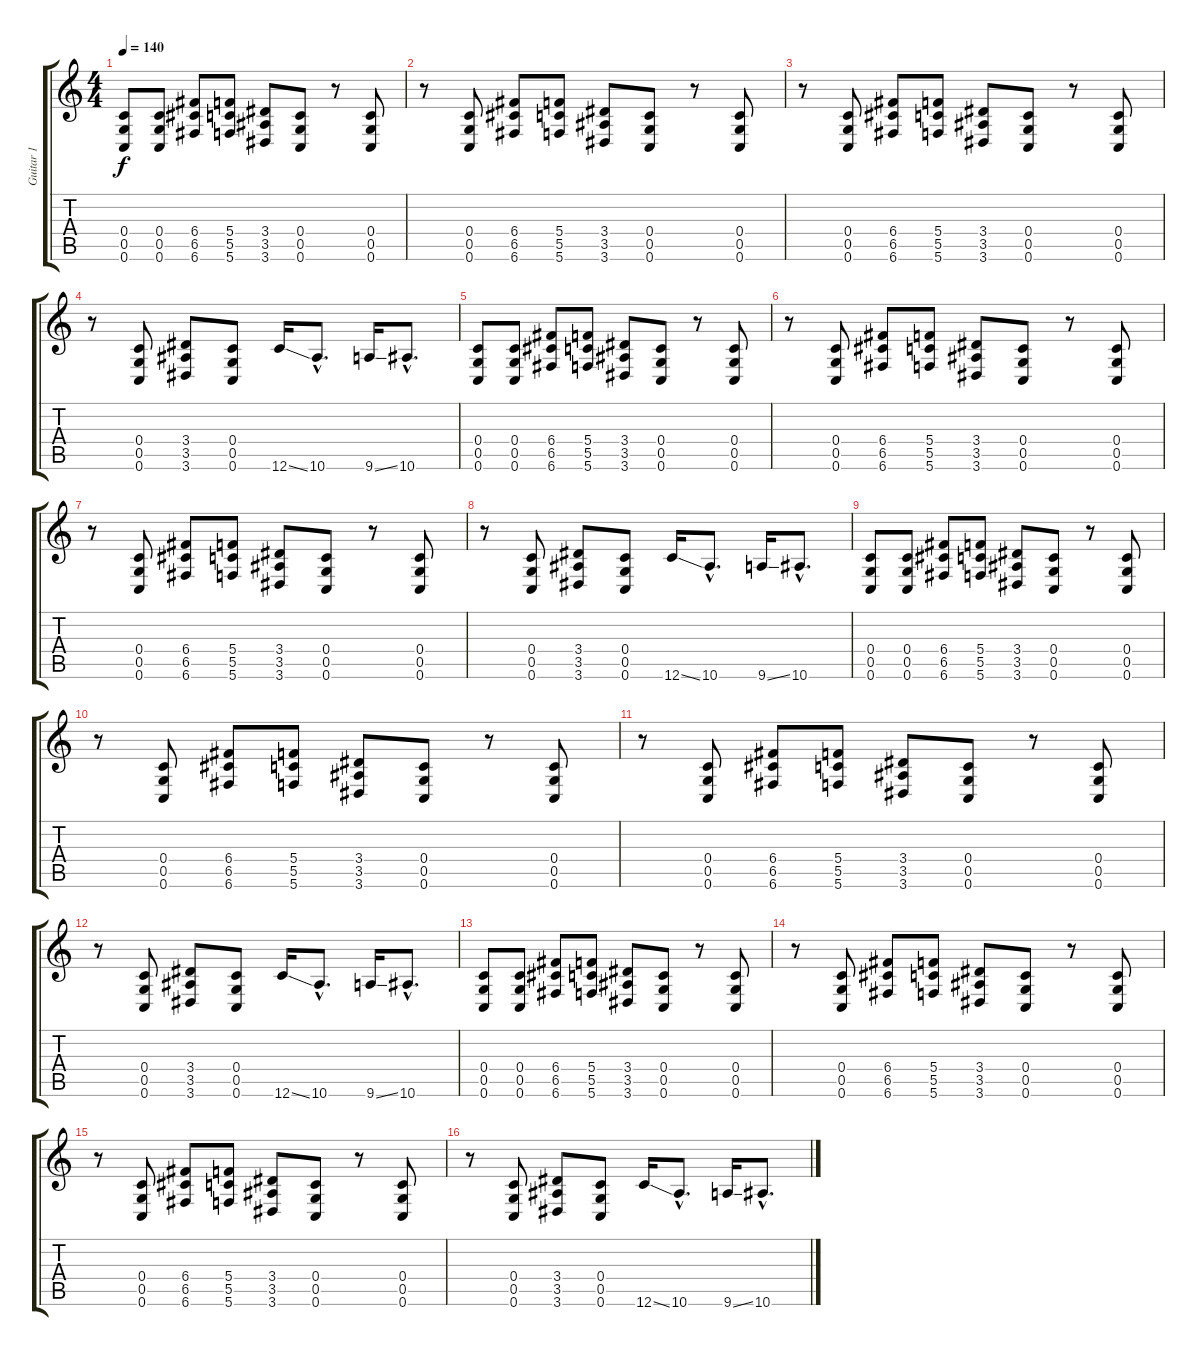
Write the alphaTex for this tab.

\track ("Guitar 1" "Guitar 1") {instrument overdrivenguitar}
\staff {score tabs}
\tuning (D4 A3 F3 C3 G2 C2) {hide}
\ts (4 4)
\tempo 140
\clef g2
\ks c
(0.4 0.5 0.6).8{dy f} (0.4 0.5 0.6).8 (6.4 6.5 6.6).8 (5.4 5.5 5.6).8 (3.4 3.5 3.6).8 (0.4 0.5 0.6).8 r.8 (0.4 0.5 0.6).8 |
r.8 (0.4 0.5 0.6).8 (6.4 6.5 6.6).8 (5.4 5.5 5.6).8 (3.4 3.5 3.6).8 (0.4 0.5 0.6).8 r.8 (0.4 0.5 0.6).8 |
r.8 (0.4 0.5 0.6).8 (6.4 6.5 6.6).8 (5.4 5.5 5.6).8 (3.4 3.5 3.6).8 (0.4 0.5 0.6).8 r.8 (0.4 0.5 0.6).8 |
r.8 (0.4 0.5 0.6).8 (3.4 3.5 3.6).8 (0.4 0.5 0.6).8 12.6{ss}.16 10.6{hac}.8{d} 9.6{ss}.16 10.6{hac}.8{d} |
(0.4 0.5 0.6).8 (0.4 0.5 0.6).8 (6.4 6.5 6.6).8 (5.4 5.5 5.6).8 (3.4 3.5 3.6).8 (0.4 0.5 0.6).8 r.8 (0.4 0.5 0.6).8 |
r.8 (0.4 0.5 0.6).8 (6.4 6.5 6.6).8 (5.4 5.5 5.6).8 (3.4 3.5 3.6).8 (0.4 0.5 0.6).8 r.8 (0.4 0.5 0.6).8 |
r.8 (0.4 0.5 0.6).8 (6.4 6.5 6.6).8 (5.4 5.5 5.6).8 (3.4 3.5 3.6).8 (0.4 0.5 0.6).8 r.8 (0.4 0.5 0.6).8 |
r.8 (0.4 0.5 0.6).8 (3.4 3.5 3.6).8 (0.4 0.5 0.6).8 12.6{ss}.16 10.6{hac}.8{d} 9.6{ss}.16 10.6{hac}.8{d} |
(0.4 0.5 0.6).8 (0.4 0.5 0.6).8 (6.4 6.5 6.6).8 (5.4 5.5 5.6).8 (3.4 3.5 3.6).8 (0.4 0.5 0.6).8 r.8 (0.4 0.5 0.6).8 |
r.8 (0.4 0.5 0.6).8 (6.4 6.5 6.6).8 (5.4 5.5 5.6).8 (3.4 3.5 3.6).8 (0.4 0.5 0.6).8 r.8 (0.4 0.5 0.6).8 |
r.8 (0.4 0.5 0.6).8 (6.4 6.5 6.6).8 (5.4 5.5 5.6).8 (3.4 3.5 3.6).8 (0.4 0.5 0.6).8 r.8 (0.4 0.5 0.6).8 |
r.8 (0.4 0.5 0.6).8 (3.4 3.5 3.6).8 (0.4 0.5 0.6).8 12.6{ss}.16 10.6{hac}.8{d} 9.6{ss}.16 10.6{hac}.8{d} |
(0.4 0.5 0.6).8 (0.4 0.5 0.6).8 (6.4 6.5 6.6).8 (5.4 5.5 5.6).8 (3.4 3.5 3.6).8 (0.4 0.5 0.6).8 r.8 (0.4 0.5 0.6).8 |
r.8 (0.4 0.5 0.6).8 (6.4 6.5 6.6).8 (5.4 5.5 5.6).8 (3.4 3.5 3.6).8 (0.4 0.5 0.6).8 r.8 (0.4 0.5 0.6).8 |
r.8 (0.4 0.5 0.6).8 (6.4 6.5 6.6).8 (5.4 5.5 5.6).8 (3.4 3.5 3.6).8 (0.4 0.5 0.6).8 r.8 (0.4 0.5 0.6).8 |
r.8 (0.4 0.5 0.6).8 (3.4 3.5 3.6).8 (0.4 0.5 0.6).8 12.6{ss}.16 10.6{hac}.8{d} 9.6{ss}.16 10.6{hac}.8{d}
